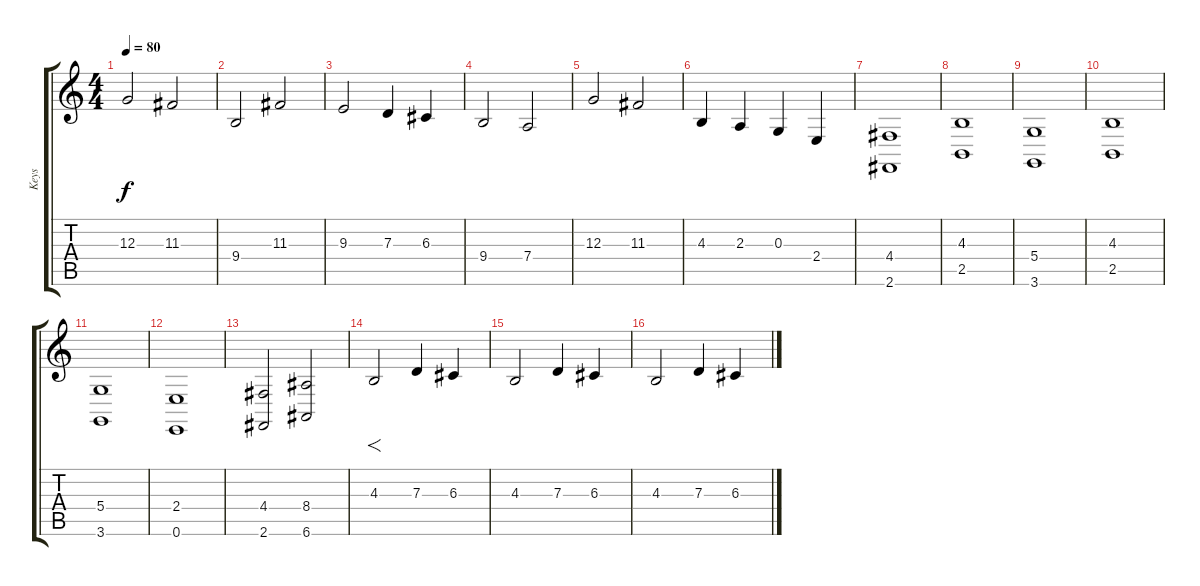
\track ("Keys" "Keys") {instrument rockorgan}
\staff {score tabs}
\tuning (E4 B3 G3 D3 A2 E2) {hide}
\ts (4 4)
\tempo 80
\clef g2
\ks c
12.3.2{dy f} 11.3.2 |
9.4.2 11.3.2 |
9.3.2 7.3.4 6.3.4 |
9.4.2 7.4.2 |
12.3.2 11.3.2 |
4.3.4 2.3.4 0.3.4 2.4.4 |
(4.4 2.6).1 |
\section ("" "")
(4.3 2.5).1 |
(5.4 3.6).1 |
(4.3 2.5).1 |
(5.4 3.6).1 |
(2.4 0.6).1 |
(4.4 2.6).2 (8.4 6.6).2 |
\section ("" "")
4.3.2{f} 7.3.4 6.3.4 |
4.3.2 7.3.4 6.3.4 |
4.3.2 7.3.4 6.3.4
